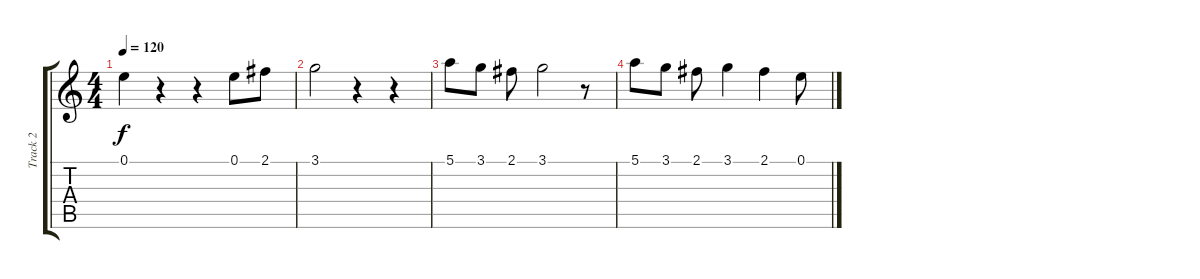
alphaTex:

\track ("Track 2" "Track 2") {instrument acousticguitarsteel}
\staff {score tabs}
\tuning (E4 B3 G3 D3 A2 E2) {hide}
\ts (4 4)
\tempo 120
\clef g2
\ks c
0.1.4{dy f} r.4 r.4 0.1.8 2.1.8 |
3.1.2 r.4 r.4 |
5.1.8 3.1.8 2.1.8 3.1.2 r.8 |
5.1.8 3.1.8 2.1.8 3.1.4 2.1.4 0.1.8
